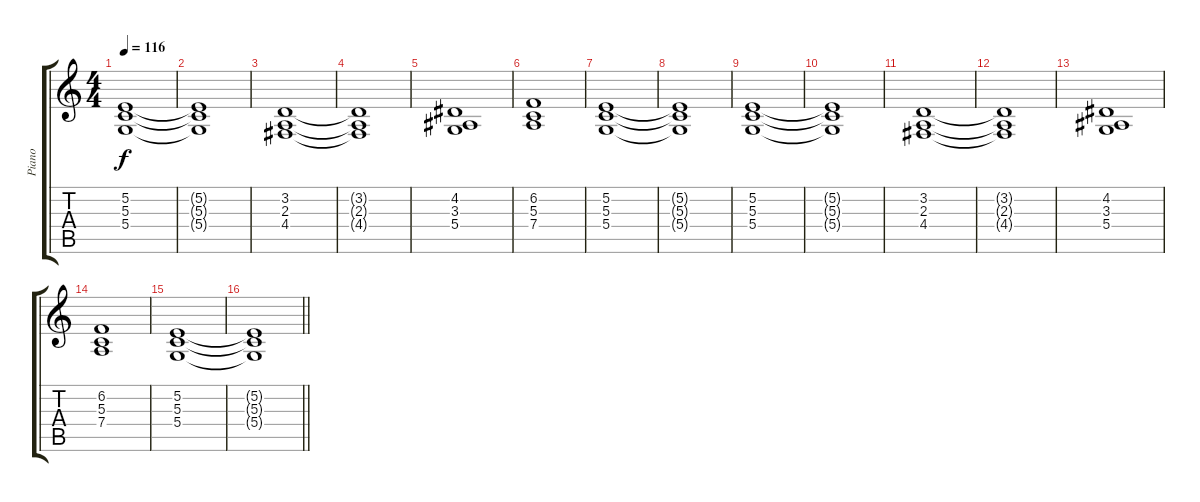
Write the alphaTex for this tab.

\track ("Piano" "Piano") {instrument acousticgrandpiano}
\staff {score tabs}
\tuning (E4 B3 G3 D3 A2 E2) {hide}
\ts (4 4)
\tempo 116
\clef g2
\ks c
(5.2 5.3 5.4).1{dy f} |
(5.2{t} 5.3{t} 5.4{t}).1 |
(3.2 2.3 4.4).1 |
(3.2{t} 2.3{t} 4.4{t}).1 |
(4.2 3.3 5.4).1 |
(6.2 5.3 7.4).1 |
(5.2 5.3 5.4).1 |
(5.2{t} 5.3{t} 5.4{t}).1 |
(5.2 5.3 5.4).1 |
(5.2{t} 5.3{t} 5.4{t}).1 |
(3.2 2.3 4.4).1 |
(3.2{t} 2.3{t} 4.4{t}).1 |
(4.2 3.3 5.4).1 |
(6.2 5.3 7.4).1 |
(5.2 5.3 5.4).1 |
\barLineRight lightlight
(5.2{t} 5.3{t} 5.4{t}).1
